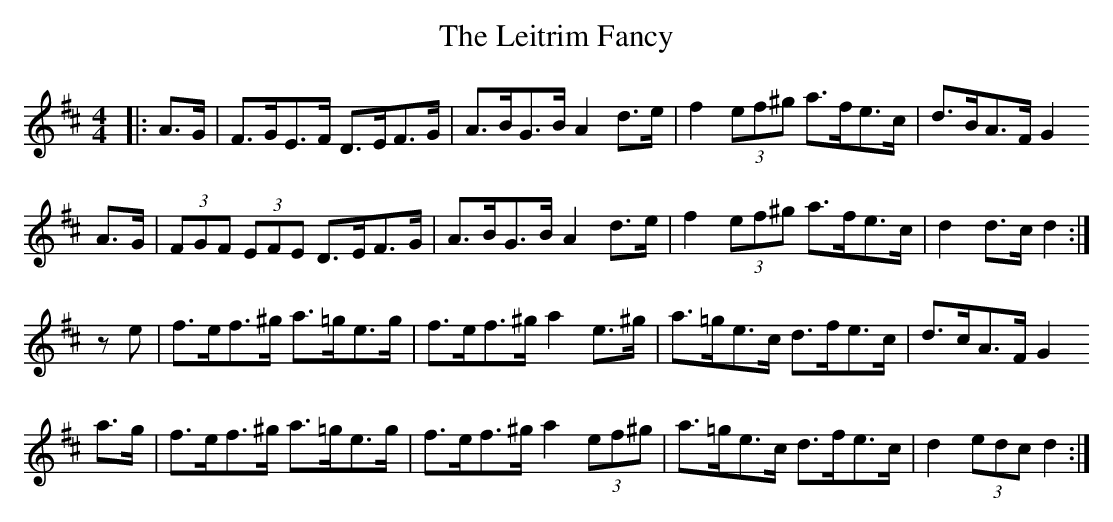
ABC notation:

X:1
T: The Leitrim Fancy
M: 4/4
L: 1/8
K: Dmaj
|:A>G|F>GE>F D>EF>G|A>BG>B A2 d>e|f2 (3ef^g a>fe>c|d>BA>F G2
A>G|(3FGF (3EFE D>EF>G|A>BG>B A2 d>e|f2 (3ef^g a>fe>c|d2 d>c d2:|
ze|f>ef>^g a>=ge>g|f>ef>^g a2 e>^g|a>=ge>c d>fe>c|d>cA>F G2
a>g|f>ef>^g a>=ge>g|f>ef>^g a2 (3ef^g|a>=ge>c d>fe>c|d2 (3edc d2:|
